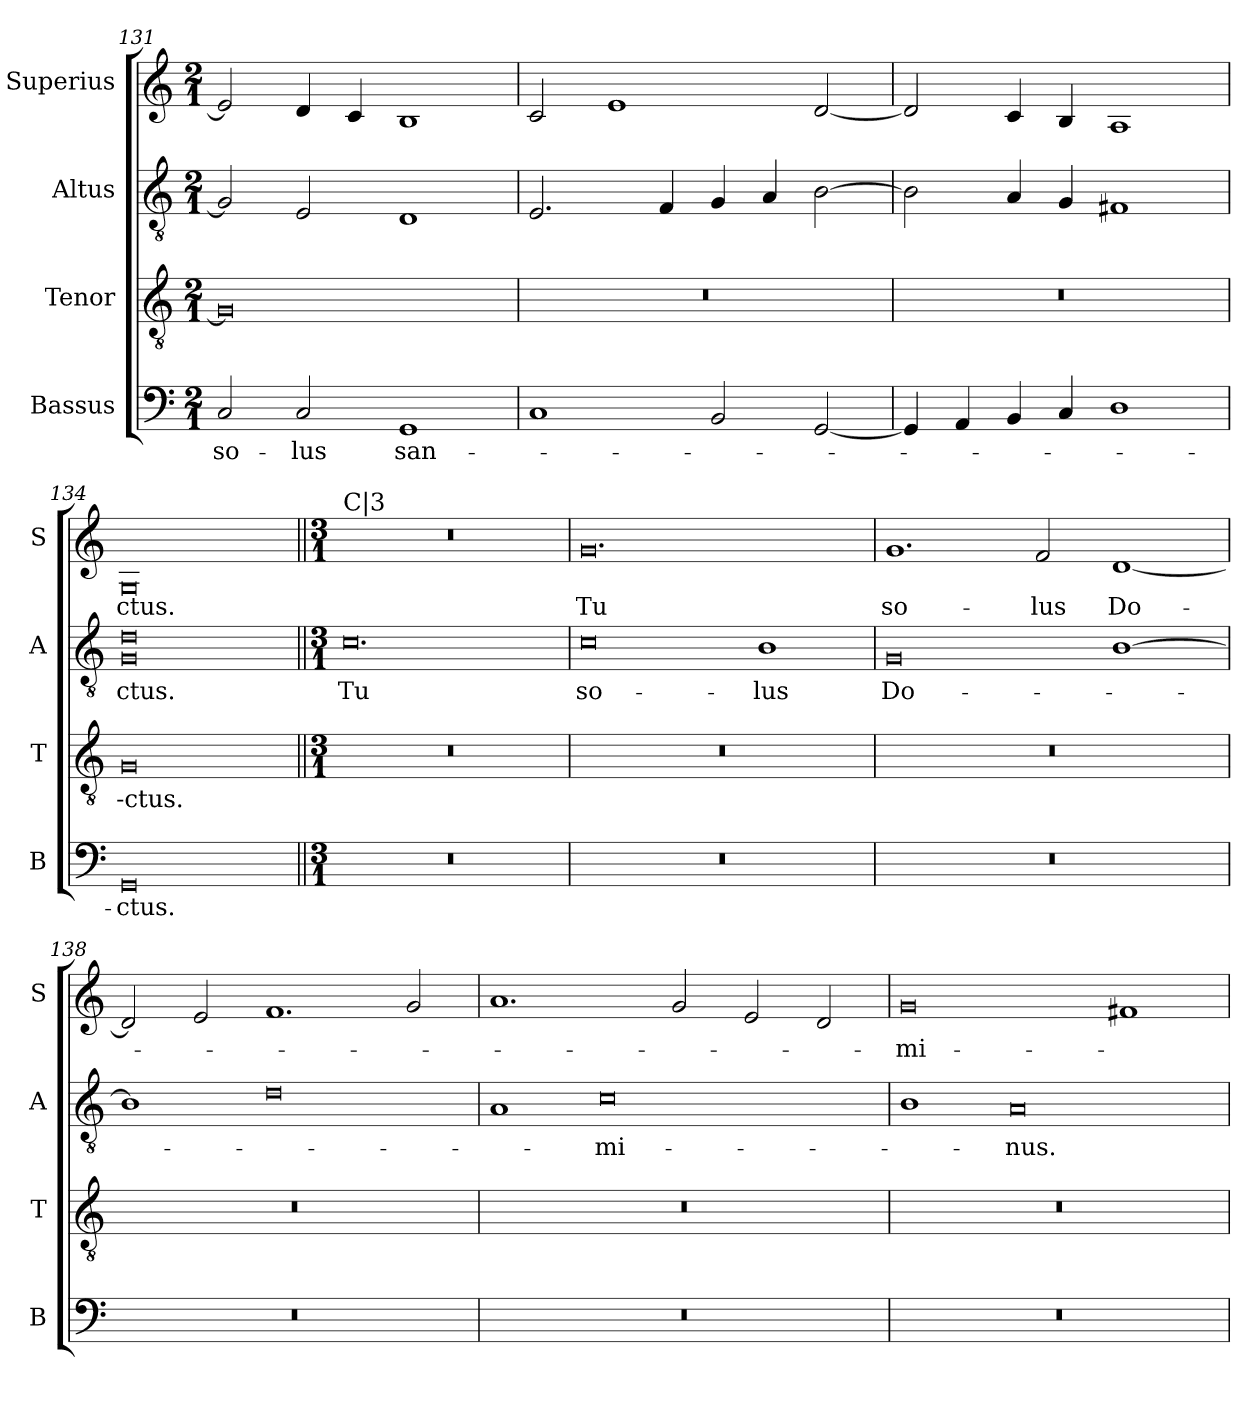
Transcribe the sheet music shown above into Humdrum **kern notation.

**kern	**text	**kern	**text	**kern	**text	**kern	**text
*part4	*part4	*part3	*part3	*part2	*part2	*part1	*part1
*staff4	*staff4	*staff3	*staff3	*staff2	*staff2	*staff1	*staff1
*I"Bassus	*	*I"Tenor	*	*I"Altus	*	*I"Superius	*
*I'B	*	*I'T	*	*I'A	*	*I'S	*
*clefF4	*	*clefGv2	*	*clefGv2	*	*clefG2	*
*k[]	*	*k[]	*	*k[]	*	*k[]	*
*M2/1	*	*M2/1	*	*M2/1	*	*M2/1	*
=131	=131	=131	=131	=131	=131	=131	=131
!	!LO:LY:i	!	!	!	!	!	!
2C	so-	0G]	.	2G]	.	2e]	.
!	!LO:LY:i	!	!	!	!	!	!
2C	-lus	.	.	2E	.	4d	.
.	.	.	.	.	.	4c	.
!	!LO:LY:i	!	!	!	!	!	!
1GG	san-	.	.	1D	.	1B	.
=132	=132	=132	=132	=132	=132	=132	=132
1C	.	0r	.	2.E	.	2c	.
.	.	.	.	.	.	1e	.
.	.	.	.	4F	.	.	.
2BB	.	.	.	4G	.	.	.
.	.	.	.	4A	.	.	.
[2GG	.	.	.	[2B	.	[2d	.
=133	=133	=133	=133	=133	=133	=133	=133
4GG]	.	0r	.	2B]	.	2d]	.
4AA	.	.	.	.	.	.	.
4BB	.	.	.	4A	.	4c	.
4C	.	.	.	4G	.	4B	.
1D	.	.	.	1F#X	.	1A	.
=134	=134	=134	=134	=134	=134	=134	=134
!	!LO:LY:i	!	!LO:LY:i	!	!LO:LY:i	!	!
0GG	-ctus.	0G	--ctus.	0G 0d	-ctus.	0G	-ctus.
=135||	=135||	=135||	=135||	=135||	=135||	=135||	=135||
*M3/1	*	*M3/1	*	*M3/1	*	*M3/1	*
!	!	!	!	!	!	!LO:TX:a:t=C|3	!
0.r	.	0.r	.	0.c	Tu	0.r	.
=136	=136	=136	=136	=136	=136	=136	=136
0.r	.	0.r	.	0c	so-	0.g	Tu
.	.	.	.	1B	-lus	.	.
=137	=137	=137	=137	=137	=137	=137	=137
0.r	.	0.r	.	0G	Do-	1.g	so-
.	.	.	.	.	.	2f	-lus
.	.	.	.	[1B	.	[1d	Do-
=138	=138	=138	=138	=138	=138	=138	=138
0.r	.	0.r	.	1B]	.	2d]	.
.	.	.	.	.	.	2e	.
.	.	.	.	0d	.	1.f	.
.	.	.	.	.	.	2g	.
=139	=139	=139	=139	=139	=139	=139	=139
0.r	.	0.r	.	1A	.	1.a	.
.	.	.	.	0c	-mi-	.	.
.	.	.	.	.	.	2g	.
.	.	.	.	.	.	2e	.
.	.	.	.	.	.	2d	.
=140	=140	=140	=140	=140	=140	=140	=140
0.r	.	0.r	.	1B	.	0g	-mi-
.	.	.	.	0A	-nus.	.	.
.	.	.	.	.	.	1f#X	.
=	=	=	=	=	=	=	=
*-	*-	*-	*-	*-	*-	*-	*-
